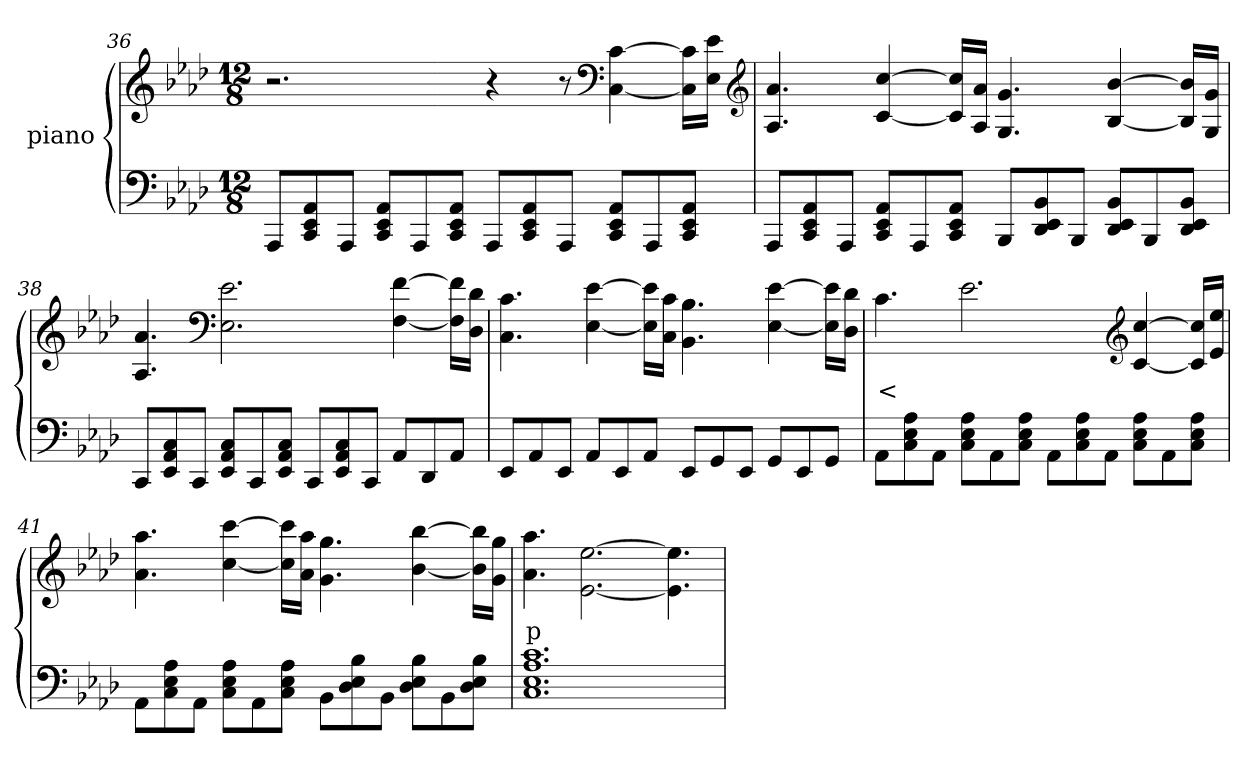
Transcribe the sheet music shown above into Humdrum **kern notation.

**kern	**kern	**text
*part2	*part1	*part1
*staff2	*staff1	*staff1
*	*I"piano	*
*clefF4	*clefG2	*
*k[b-e-a-d-]	*k[b-e-a-d-]	*
*f:	*f:	*
*M12/8	*M12/8	*
=36	=36	=36
8AAA-L	2.r	.
8CC 8EE- 8AA-	.	.
8AAA-J	.	.
8CC 8EE- 8AA-L	.	.
8AAA-	.	.
8CC 8EE- 8AA-J	.	.
8AAA-L	4r	.
8CC 8EE- 8AA-	.	.
8AAA-J	8r	.
*	*clefF4	*
8CC 8EE- 8AA-L	[4C [4c	.
8AAA-	.	.
8CC 8EE- 8AA-J	16C] 16c]LL	.
.	16E- 16e-JJ	.
*	*clefG2	*
=37	=37	=37
8AAA-L	4.A- 4.a-	.
8CC 8EE- 8AA-	.	.
8AAA-J	.	.
8CC 8EE- 8AA-L	[4c [4cc	.
8AAA-	.	.
8CC 8EE- 8AA-J	16c] 16cc]LL	.
.	16A- 16a-JJ	.
8BBB-L	4.G 4.g	.
8DD- 8EE- 8BB-	.	.
8BBB-J	.	.
8DD- 8EE- 8BB-L	[4B- [4b-	.
8BBB-	.	.
8DD- 8EE- 8BB-J	16B-] 16b-]LL	.
.	16G 16gJJ	.
=38	=38	=38
8CCL	4.A- 4.a-	.
8EE- 8AA- 8C	.	.
8CCJ	.	.
*	*clefF4	*
8EE- 8AA- 8CL	2.E- 2.e-	.
8CC	.	.
8EE- 8AA- 8CJ	.	.
8CCL	.	.
8EE- 8AA- 8C	.	.
8CCJ	.	.
8AA-L	[4F [4f	.
8DD-	.	.
8AA-J	16F] 16f]LL	.
.	16D- 16d-JJ	.
=39	=39	=39
8EE-L	4.C 4.c	.
8AA-	.	.
8EE-J	.	.
8AA-L	[4E- [4e-	.
8EE-	.	.
8AA-J	16E-] 16e-]LL	.
.	16C 16cJJ	.
8EE-L	4.BB- 4.B-	.
8GG	.	.
8EE-J	.	.
8GGL	[4E- [4e-	.
8EE-	.	.
8GGJ	16E-] 16e-]LL	.
.	16D- 16d-JJ	.
=40	=40	=40
8AA-L	4.c	<
8C 8E- 8A-	.	.
8AA-J	.	.
8C 8E- 8A-L	2.e-	.
8AA-	.	.
8C 8E- 8A-J	.	.
8AA-L	.	.
8C 8E- 8A-	.	.
8AA-J	.	.
*	*clefG2	*
8C 8E- 8A-L	[4c [4cc	.
8AA-	.	.
8C 8E- 8A-J	16c] 16cc]LL	.
.	16e- 16ee-JJ	.
=41	=41	=41
8AA-L	4.a- 4.aa-	.
8C 8E- 8A-	.	.
8AA-J	.	.
8C 8E- 8A-L	[4cc [4ccc	.
8AA-	.	.
8C 8E- 8A-J	16cc] 16ccc]LL	.
.	16a- 16aa-JJ	.
8BB-L	4.g 4.gg	.
8D- 8E- 8B-	.	.
8BB-J	.	.
8D- 8E- 8B-L	[4b- [4bb-	.
8BB-	.	.
8D- 8E- 8B-J	16b-] 16bb-]LL	.
.	16g 16ggJJ	.
=42	=42	=42
1.C 1.E- 1.A- 1.c	4.a- 4.aa-	p
.	[2.e-\ [2.ee-\	.
.	4.e-\] 4.ee-\]	.
=	=	=
*-	*-	*-
